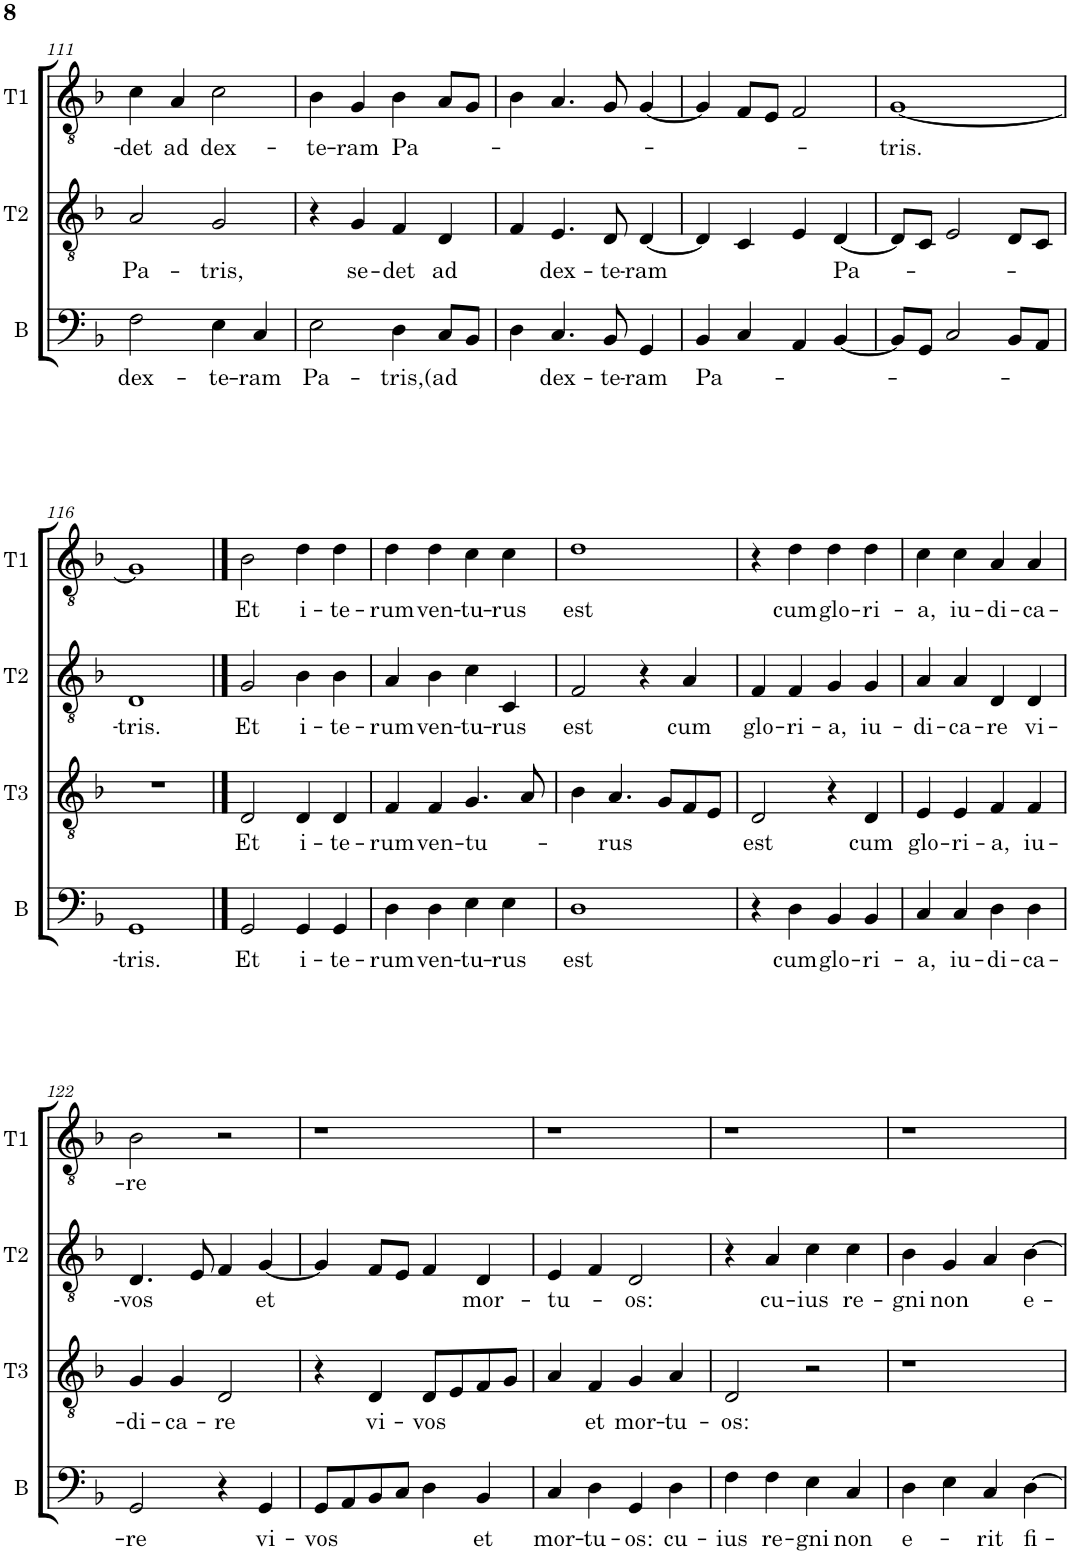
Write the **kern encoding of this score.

**kern	**text	**kern	**text	**kern	**text	**kern	**text
*part4	*part4	*part3	*part3	*part2	*part2	*part1	*part1
*staff4	*staff4	*staff3	*staff3	*staff2	*staff2	*staff1	*staff1
*I"B	*	*I"T3	*	*I"T2	*	*I"T1	*
*I'B	*	*I'T3	*	*I'T2	*	*I'T1	*
!!LO:PB:g=z
*clefF4	*	*clefGv2	*	*clefGv2	*	*clefGv2	*
*k[b-]	*	*k[b-]	*	*k[b-]	*	*k[b-]	*
*M2/2	*	*M2/2	*	*M2/2	*	*M2/2	*
*met(c|)	*	*met(c|)	*	*met(c|)	*	*met(c|)	*
=111	=111	=111	=111	=111	=111	=111	=111
!	!LO:LY:b	!	!	!	!LO:LY:b	!	!LO:LY:b
2F\	dex-	1r	.	2A/	Pa-	4c\	-det
!	!	!	!	!	!	!	!LO:LY:b
.	.	.	.	.	.	4A/	ad
!	!LO:LY:b	!	!	!	!LO:LY:b	!	!LO:LY:b
4E\	-te-	.	.	2G/	-tris,	2c\	dex-
!	!LO:LY:b	!	!	!	!	!	!
4C/	-ram	.	.	.	.	.	.
=112	=112	=112	=112	=112	=112	=112	=112
!	!LO:LY:b	!	!	!	!	!	!LO:LY:b
2E\	Pa-	1r	.	4r	.	4B-\	-te-
!	!	!	!	!	!LO:LY:b	!	!LO:LY:b
.	.	.	.	4G/	se-	4G/	-ram
!	!LO:LY:b	!	!	!	!LO:LY:b	!	!LO:LY:b
4D\	tris,	.	.	4F/	-det	4B-\	Pa-
!	!LO:LY:b	!	!	!	!LO:LY:b	!	!
8C/L	(ad	.	.	4D/	ad	8A/L	.
8BB-/J	.	.	.	.	.	8G/J	.
=113	=113	=113	=113	=113	=113	=113	=113
4D\	.	1r	.	4F/	.	4B-\	.
!	!LO:LY:b	!	!	!	!LO:LY:b	!	!
4.C/	dex-	.	.	4.E/	dex-	4.A/	.
!	!LO:LY:b	!	!	!	!LO:LY:b	!	!
8BB-/	-te-	.	.	8D/	-te-	8G/	.
!	!LO:LY:b	!	!	!	!LO:LY:b	!	!
4GG/	-ram	.	.	[4D/	-ram	[4G/	.
=114	=114	=114	=114	=114	=114	=114	=114
!	!LO:LY:b	!	!	!	!	!	!
4BB-/	Pa-	1r	.	4D/]	.	4G/]	.
4C/	.	.	.	4C/	.	8F/L	.
.	.	.	.	.	.	8E/J	.
4AA/	.	.	.	4E/	.	2F/	.
!	!	!	!	!	!LO:LY:b	!	!
[4BB-/	.	.	.	[4D/	Pa-	.	.
=115	=115	=115	=115	=115	=115	=115	=115
!	!	!	!	!	!	!	!LO:LY:b
8BB-/L]	.	1r	.	8D/L]	.	[1G	-tris.
8GG/J	.	.	.	8C/J	.	.	.
2C/	.	.	.	2E/	.	.	.
8BB-/L	.	.	.	8D/L	.	.	.
8AA/J	.	.	.	8C/J	.	.	.
!!LO:LB:g=z
=116	=116	=116	=116	=116	=116	=116	=116
!	!LO:LY:b	!	!	!	!LO:LY:b	!	!
1GG	-tris.	1r	.	1D	-tris.	1G]	.
==117	==117	==117	==117	==117	==117	==117	==117
!	!LO:LY:b	!	!LO:LY:b	!	!LO:LY:b	!	!LO:LY:b
2GG/	Et	2D/	Et	2G/	Et	2B-\	Et
!	!LO:LY:b	!	!LO:LY:b	!	!LO:LY:b	!	!LO:LY:b
4GG/	i-	4D/	i-	4B-\	i-	4d\	i-
!	!LO:LY:b	!	!LO:LY:b	!	!LO:LY:b	!	!LO:LY:b
4GG/	-te-	4D/	-te-	4B-\	-te-	4d\	-te-
=118	=118	=118	=118	=118	=118	=118	=118
!	!LO:LY:b	!	!LO:LY:b	!	!LO:LY:b	!	!LO:LY:b
4D\	-rum	4F/	-rum	4A/	-rum	4d\	-rum
!	!LO:LY:b	!	!LO:LY:b	!	!LO:LY:b	!	!LO:LY:b
4D\	ven-	4F/	ven-	4B-\	ven-	4d\	ven-
!	!LO:LY:b	!	!LO:LY:b	!	!LO:LY:b	!	!LO:LY:b
4E\	-tu-	4.G/	-tu-	4c\	-tu-	4c\	-tu-
!	!LO:LY:b	!	!	!	!LO:LY:b	!	!LO:LY:b
4E\	-rus	.	.	4C/	-rus	4c\	-rus
.	.	8A/	.	.	.	.	.
=119	=119	=119	=119	=119	=119	=119	=119
!	!LO:LY:b	!	!	!	!LO:LY:b	!	!LO:LY:b
1D	est	4B-\	.	2F/	est	1d	est
!	!	!	!LO:LY:b	!	!	!	!
.	.	4.A/	-rus	.	.	.	.
.	.	.	.	4r	.	.	.
.	.	8G/L	.	.	.	.	.
!	!	!	!	!	!LO:LY:b	!	!
.	.	8F/	.	4A/	cum	.	.
.	.	8E/J	.	.	.	.	.
=120	=120	=120	=120	=120	=120	=120	=120
!	!	!	!LO:LY:b	!	!LO:LY:b	!	!
4r	.	2D/	est	4F/	glo-	4r	.
!	!LO:LY:b	!	!	!	!LO:LY:b	!	!LO:LY:b
4D\	cum	.	.	4F/	-ri-	4d\	cum
!	!LO:LY:b	!	!	!	!LO:LY:b	!	!LO:LY:b
4BB-/	glo-	4r	.	4G/	-a,	4d\	glo-
!	!LO:LY:b	!	!LO:LY:b	!	!LO:LY:b	!	!LO:LY:b
4BB-/	-ri-	4D/	cum	4G/	iu-	4d\	-ri-
=121	=121	=121	=121	=121	=121	=121	=121
!	!LO:LY:b	!	!LO:LY:b	!	!LO:LY:b	!	!LO:LY:b
4C/	-a,	4E/	glo-	4A/	-di-	4c\	-a,
!	!LO:LY:b	!	!LO:LY:b	!	!LO:LY:b	!	!LO:LY:b
4C/	iu-	4E/	-ri-	4A/	-ca-	4c\	iu-
!	!LO:LY:b	!	!LO:LY:b	!	!LO:LY:b	!	!LO:LY:b
4D\	-di-	4F/	-a,	4D/	-re	4A/	-di-
!	!LO:LY:b	!	!LO:LY:b	!	!LO:LY:b	!	!LO:LY:b
4D\	-ca-	4F/	iu-	4D/	vi-	4A/	-ca-
!!LO:LB:g=z
=122	=122	=122	=122	=122	=122	=122	=122
!	!LO:LY:b	!	!LO:LY:b	!	!LO:LY:b	!	!LO:LY:b
2GG/	-re	4G/	-di-	4.D/	-vos	2B-\	-re
!	!	!	!LO:LY:b	!	!	!	!
.	.	4G/	-ca-	.	.	.	.
.	.	.	.	8E/	.	.	.
!	!	!	!LO:LY:b	!	!	!	!
4r	.	2D/	-re	4F/	.	2r	.
!	!LO:LY:b	!	!	!	!LO:LY:b	!	!
4GG/	vi-	.	.	[4G/	et	.	.
=123	=123	=123	=123	=123	=123	=123	=123
!	!LO:LY:b	!	!	!	!	!	!
8GG/L	-vos	4r	.	4G/]	.	1r	.
8AA/	.	.	.	.	.	.	.
!	!	!	!LO:LY:b	!	!	!	!
8BB-/	.	4D/	vi-	8F/L	.	.	.
8C/J	.	.	.	8E/J	.	.	.
!	!	!	!LO:LY:b	!	!	!	!
4D\	.	8D/L	-vos	4F/	.	.	.
.	.	8E/	.	.	.	.	.
!	!LO:LY:b	!	!	!	!LO:LY:b	!	!
4BB-/	et	8F/	.	4D/	mor-	.	.
.	.	8G/J	.	.	.	.	.
=124	=124	=124	=124	=124	=124	=124	=124
!	!LO:LY:b	!	!	!	!LO:LY:b	!	!
4C/	mor-	4A/	.	4E/	-tu-	1r	.
!	!LO:LY:b	!	!LO:LY:b	!	!	!	!
4D\	-tu-	4F/	et	4F/	.	.	.
!	!LO:LY:b	!	!LO:LY:b	!	!LO:LY:b	!	!
4GG/	-os:	4G/	mor-	2D/	-os:	.	.
!	!LO:LY:b	!	!LO:LY:b	!	!	!	!
4D\	cu-	4A/	-tu-	.	.	.	.
=125	=125	=125	=125	=125	=125	=125	=125
!	!LO:LY:b	!	!LO:LY:b	!	!	!	!
4F\	-ius	2D/	-os:	4r	.	1r	.
!	!LO:LY:b	!	!	!	!LO:LY:b	!	!
4F\	re-	.	.	4A/	cu-	.	.
!	!LO:LY:b	!	!	!	!LO:LY:b	!	!
4E\	-gni	2r	.	4c\	-ius	.	.
!	!LO:LY:b	!	!	!	!LO:LY:b	!	!
4C/	non	.	.	4c\	re-	.	.
=126	=126	=126	=126	=126	=126	=126	=126
!	!LO:LY:b	!	!	!	!LO:LY:b	!	!
4D\	e-	1r	.	4B-\	-gni	1r	.
!	!	!	!	!	!LO:LY:b	!	!
4E\	.	.	.	4G/	non	.	.
!	!LO:LY:b	!	!	!	!	!	!
4C/	-rit	.	.	4A/	.	.	.
!	!LO:LY:b	!	!	!	!LO:LY:b	!	!
[4D\	fi-	.	.	[4B-\	e-	.	.
=	=	=	=	=	=	=	=
*-	*-	*-	*-	*-	*-	*-	*-
